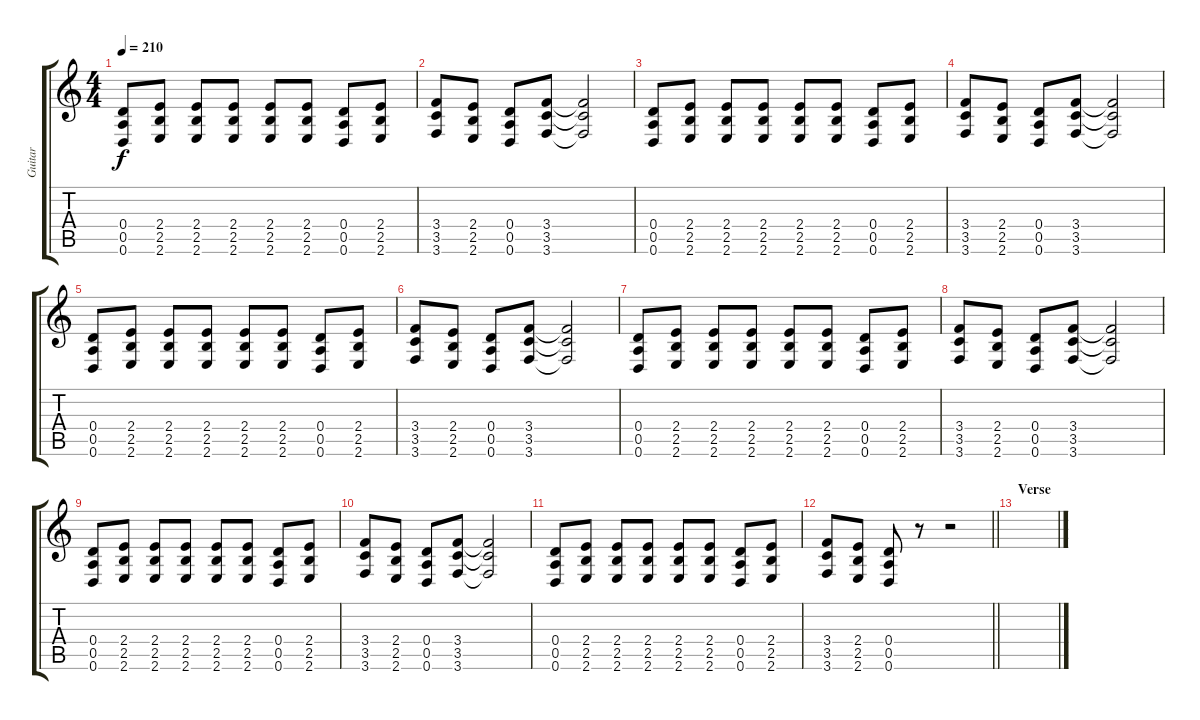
\track ("Guitar" "Guitar") {instrument distortionguitar}
\staff {score tabs}
\tuning (E4 B3 G3 D3 A2 D2) {hide}
\ts (4 4)
\tempo 210
\clef g2
\ks c
(0.4 0.5 0.6).8{dy f} (2.4 2.5 2.6).8 (2.4 2.5 2.6).8 (2.4 2.5 2.6).8 (2.4 2.5 2.6).8 (2.4 2.5 2.6).8 (0.4 0.5 0.6).8 (2.4 2.5 2.6).8 |
(3.4 3.5 3.6).8 (2.4 2.5 2.6).8 (0.4 0.5 0.6).8 (3.4 3.5 3.6).8 (3.4{t} 3.5{t} 3.6{t}).2 |
(0.4 0.5 0.6).8 (2.4 2.5 2.6).8 (2.4 2.5 2.6).8 (2.4 2.5 2.6).8 (2.4 2.5 2.6).8 (2.4 2.5 2.6).8 (0.4 0.5 0.6).8 (2.4 2.5 2.6).8 |
(3.4 3.5 3.6).8 (2.4 2.5 2.6).8 (0.4 0.5 0.6).8 (3.4 3.5 3.6).8 (3.4{t} 3.5{t} 3.6{t}).2 |
(0.4 0.5 0.6).8 (2.4 2.5 2.6).8 (2.4 2.5 2.6).8 (2.4 2.5 2.6).8 (2.4 2.5 2.6).8 (2.4 2.5 2.6).8 (0.4 0.5 0.6).8 (2.4 2.5 2.6).8 |
(3.4 3.5 3.6).8 (2.4 2.5 2.6).8 (0.4 0.5 0.6).8 (3.4 3.5 3.6).8 (3.4{t} 3.5{t} 3.6{t}).2 |
(0.4 0.5 0.6).8 (2.4 2.5 2.6).8 (2.4 2.5 2.6).8 (2.4 2.5 2.6).8 (2.4 2.5 2.6).8 (2.4 2.5 2.6).8 (0.4 0.5 0.6).8 (2.4 2.5 2.6).8 |
(3.4 3.5 3.6).8 (2.4 2.5 2.6).8 (0.4 0.5 0.6).8 (3.4 3.5 3.6).8 (3.4{t} 3.5{t} 3.6{t}).2 |
(0.4 0.5 0.6).8 (2.4 2.5 2.6).8 (2.4 2.5 2.6).8 (2.4 2.5 2.6).8 (2.4 2.5 2.6).8 (2.4 2.5 2.6).8 (0.4 0.5 0.6).8 (2.4 2.5 2.6).8 |
(3.4 3.5 3.6).8 (2.4 2.5 2.6).8 (0.4 0.5 0.6).8 (3.4 3.5 3.6).8 (3.4{t} 3.5{t} 3.6{t}).2 |
(0.4 0.5 0.6).8 (2.4 2.5 2.6).8 (2.4 2.5 2.6).8 (2.4 2.5 2.6).8 (2.4 2.5 2.6).8 (2.4 2.5 2.6).8 (0.4 0.5 0.6).8 (2.4 2.5 2.6).8 |
\barLineRight lightlight
(3.4 3.5 3.6).8 (2.4 2.5 2.6).8 (0.4 0.5 0.6).8 r.8 r.2 |
\section ("" "Verse")
